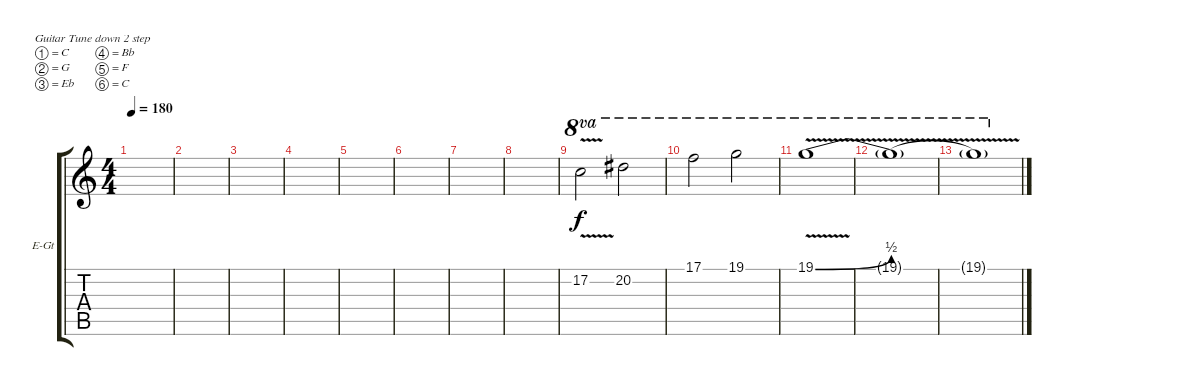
\bracketExtendMode groupsimilarinstruments
\firstSystemTrackNameOrientation horizontal
\otherSystemsTrackNameOrientation horizontal
\track ("Gtr4" "E-Gt") {instrument distortionguitar}
\staff {score tabs}
\tuning (C4 G3 Eb3 Bb2 F2 C2)
\ts (4 4)
\tempo 180
\clef g2
\ks c
|
|
|
|
|
|
|
|
17.2{v}.2{ot 8va} 20.2.2{ot 8va} |
17.1.2{ot 8va} 19.1.2{ot 8va} |
19.1{be (bend 0 0 15 2) v}.1{ot 8va} |
19.1{be (hold 0 0 60 0) v t}.1{ot 8va} |
19.1{be (hold 0 0 60 0) v t}.1{ot 8va}
